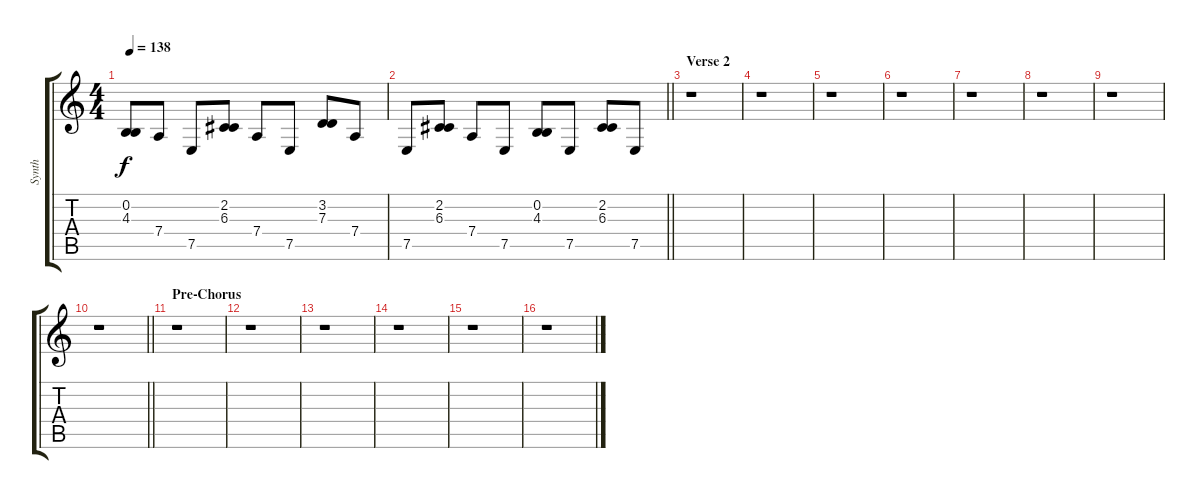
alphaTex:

\track ("Synth" "Synth") {instrument stringensemble1}
\staff {score tabs}
\tuning (E4 B3 G3 D3 A2 E2) {hide}
\ts (4 4)
\tempo 138
\clef g2
\ks c
(0.2 4.3).8{dy f} 7.4.8 7.5.8 (2.2 6.3).8 7.4.8 7.5.8 (3.2 7.3).8 7.4.8 |
\barLineRight lightlight
7.5.8 (2.2 6.3).8 7.4.8 7.5.8 (0.2 4.3).8 7.5.8 (2.2 6.3).8 7.5.8 |
\section ("" "Verse 2")
r.1 |
r.1 |
r.1 |
r.1 |
r.1 |
r.1 |
r.1 |
\barLineRight lightlight
r.1 |
\section ("" "Pre-Chorus")
r.1 |
r.1 |
r.1 |
r.1 |
r.1 |
r.1
